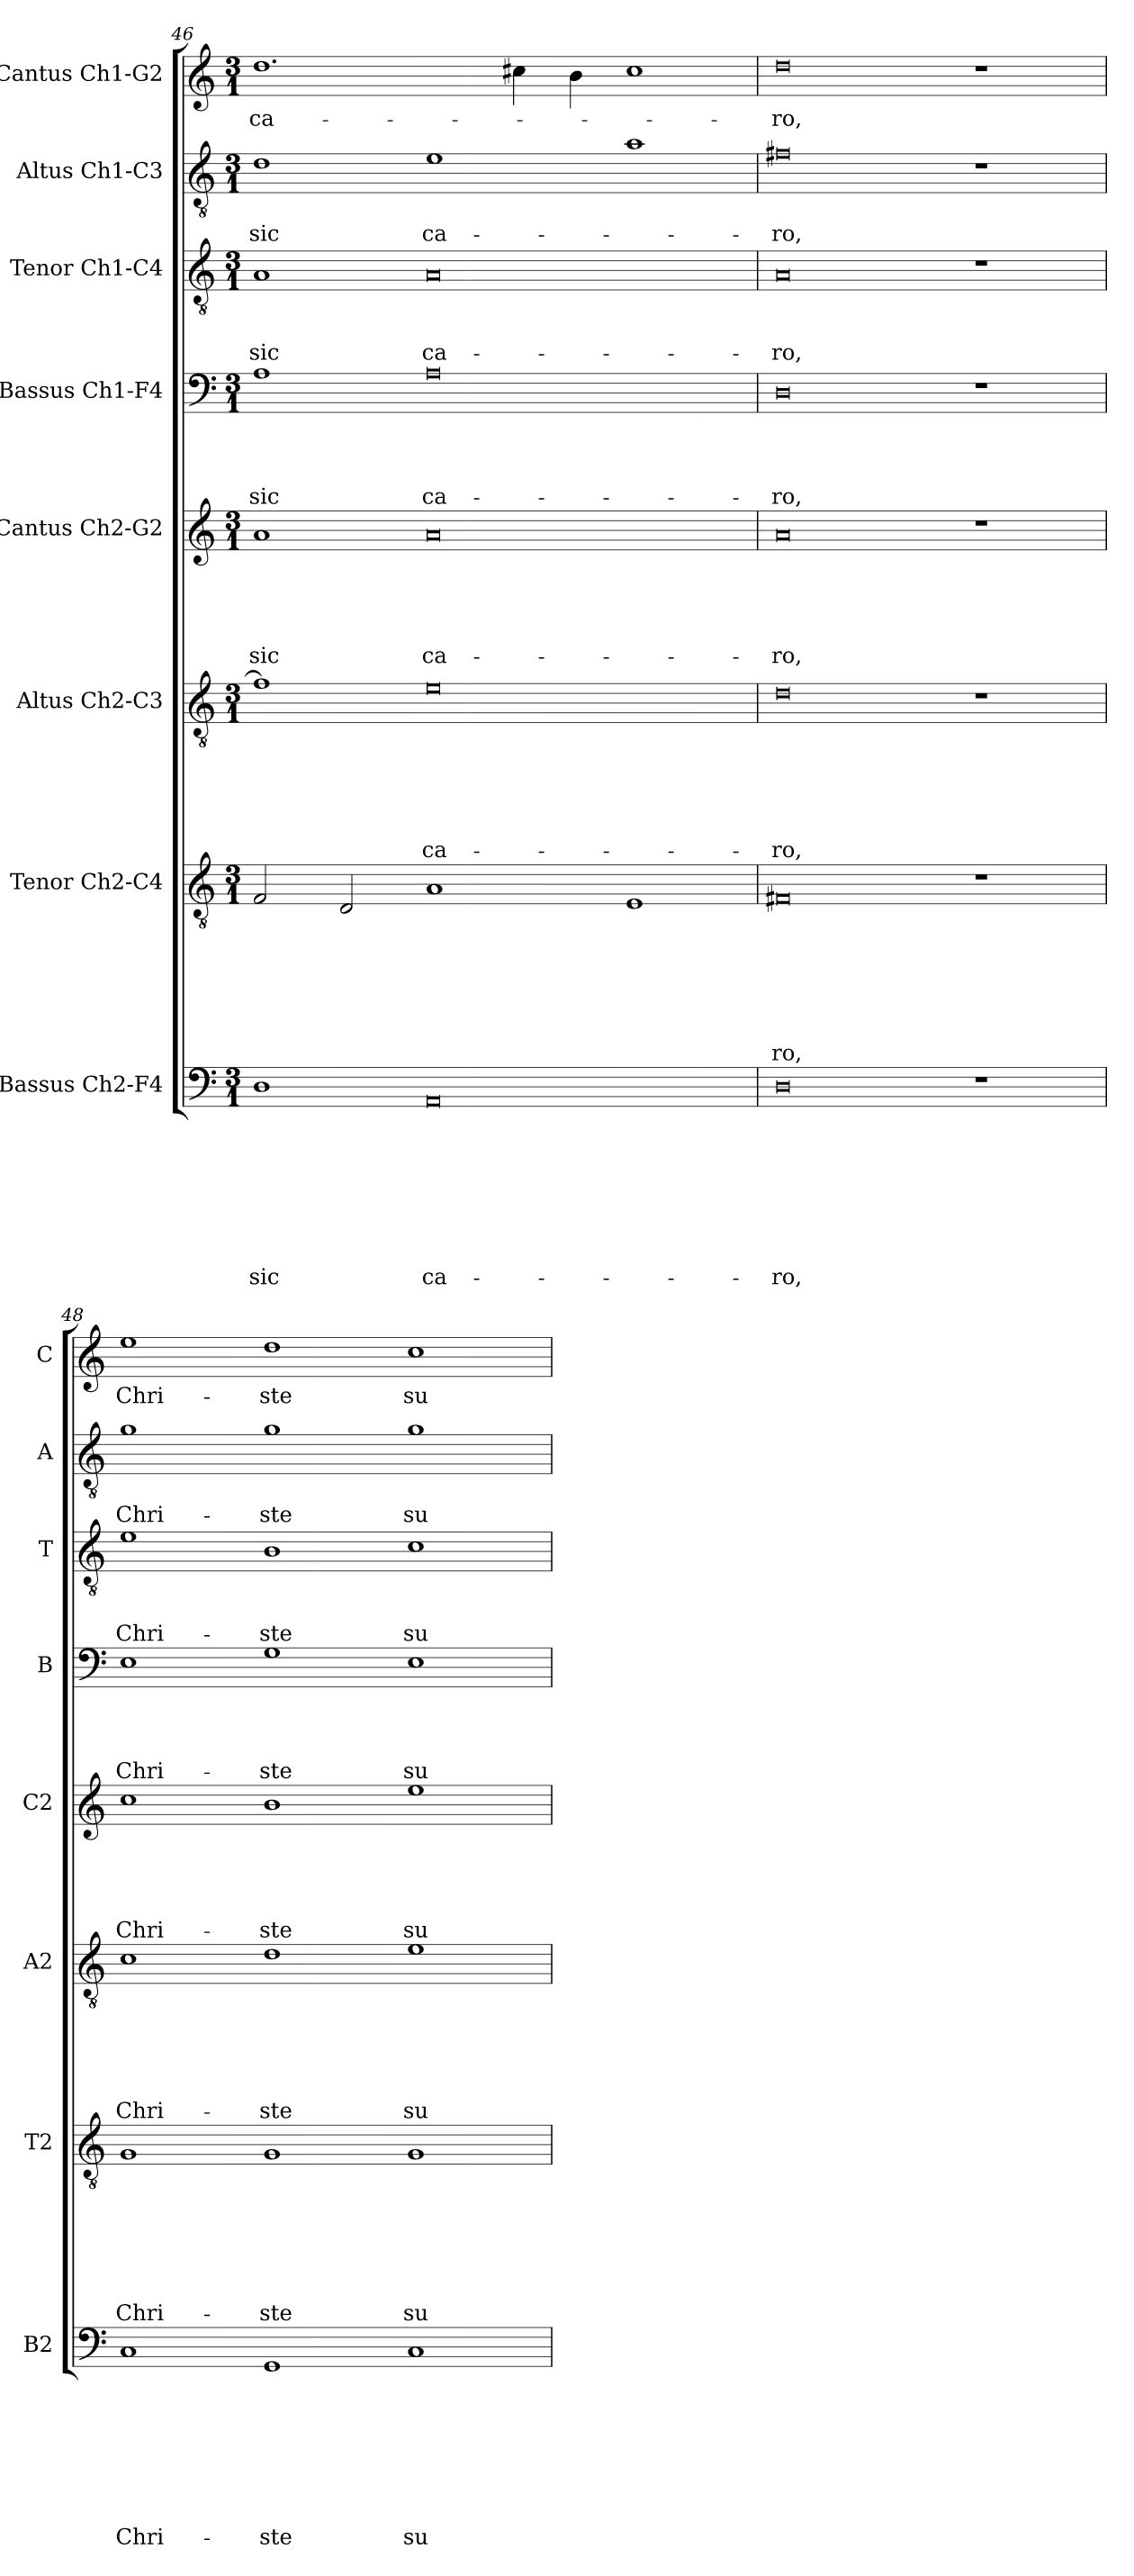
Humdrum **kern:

**kern	**text	**text	**text	**text	**text	**text	**text	**text	**kern	**text	**text	**text	**text	**text	**text	**text	**kern	**text	**text	**text	**text	**text	**text	**kern	**text	**text	**text	**text	**text	**kern	**text	**text	**text	**text	**kern	**text	**text	**text	**kern	**text	**text	**kern	**text
*part8	*part8	*part8	*part8	*part8	*part8	*part8	*part8	*part8	*part7	*part7	*part7	*part7	*part7	*part7	*part7	*part7	*part6	*part6	*part6	*part6	*part6	*part6	*part6	*part5	*part5	*part5	*part5	*part5	*part5	*part4	*part4	*part4	*part4	*part4	*part3	*part3	*part3	*part3	*part2	*part2	*part2	*part1	*part1
*staff8	*staff8	*staff8	*staff8	*staff8	*staff8	*staff8	*staff8	*staff8	*staff7	*staff7	*staff7	*staff7	*staff7	*staff7	*staff7	*staff7	*staff6	*staff6	*staff6	*staff6	*staff6	*staff6	*staff6	*staff5	*staff5	*staff5	*staff5	*staff5	*staff5	*staff4	*staff4	*staff4	*staff4	*staff4	*staff3	*staff3	*staff3	*staff3	*staff2	*staff2	*staff2	*staff1	*staff1
*I"Bassus Ch2-F4	*	*	*	*	*	*	*	*	*I"Tenor Ch2-C4	*	*	*	*	*	*	*	*I"Altus Ch2-C3	*	*	*	*	*	*	*I"Cantus Ch2-G2	*	*	*	*	*	*I"Bassus Ch1-F4	*	*	*	*	*I"Tenor Ch1-C4	*	*	*	*I"Altus Ch1-C3	*	*	*I"Cantus Ch1-G2	*
*I'B2	*	*	*	*	*	*	*	*	*I'T2	*	*	*	*	*	*	*	*I'A2	*	*	*	*	*	*	*I'C2	*	*	*	*	*	*I'B	*	*	*	*	*I'T	*	*	*	*I'A	*	*	*I'C	*
!!LO:LB:g=z
*clefF4	*	*	*	*	*	*	*	*	*clefGv2	*	*	*	*	*	*	*	*clefGv2	*	*	*	*	*	*	*clefG2	*	*	*	*	*	*clefF4	*	*	*	*	*clefGv2	*	*	*	*clefGv2	*	*	*clefG2	*
*k[]	*	*	*	*	*	*	*	*	*k[]	*	*	*	*	*	*	*	*k[]	*	*	*	*	*	*	*k[]	*	*	*	*	*	*k[]	*	*	*	*	*k[]	*	*	*	*k[]	*	*	*k[]	*
*C:	*	*	*	*	*	*	*	*	*C:	*	*	*	*	*	*	*	*C:	*	*	*	*	*	*	*C:	*	*	*	*	*	*C:	*	*	*	*	*C:	*	*	*	*C:	*	*	*C:	*
*M3/1	*	*	*	*	*	*	*	*	*M3/1	*	*	*	*	*	*	*	*M3/1	*	*	*	*	*	*	*M3/1	*	*	*	*	*	*M3/1	*	*	*	*	*M3/1	*	*	*	*M3/1	*	*	*M3/1	*
=46	=46	=46	=46	=46	=46	=46	=46	=46	=46	=46	=46	=46	=46	=46	=46	=46	=46	=46	=46	=46	=46	=46	=46	=46	=46	=46	=46	=46	=46	=46	=46	=46	=46	=46	=46	=46	=46	=46	=46	=46	=46	=46	=46
!	!	!	!	!	!	!	!	!LO:LY:b	!	!	!	!	!	!	!	!	!	!	!	!	!	!	!	!	!	!	!	!	!LO:LY:b	!	!	!	!	!LO:LY:b	!	!	!	!LO:LY:b	!	!	!LO:LY:b	!	!LO:LY:b
1D	.	.	.	.	.	.	.	sic	2F/	.	.	.	.	.	.	.	1f]	.	.	.	.	.	.	1a	.	.	.	.	sic	1A	.	.	.	sic	1A	.	.	sic	1d	.	sic	1.dd	ca-
.	.	.	.	.	.	.	.	.	2D/	.	.	.	.	.	.	.	.	.	.	.	.	.	.	.	.	.	.	.	.	.	.	.	.	.	.	.	.	.	.	.	.	.	.
!	!	!	!	!	!	!	!	!LO:LY:b	!	!	!	!	!	!	!	!	!	!	!	!	!	!	!LO:LY:b	!	!	!	!	!	!LO:LY:b	!	!	!	!	!LO:LY:b	!	!	!	!LO:LY:b	!	!	!LO:LY:b	!	!
0AA	.	.	.	.	.	.	.	ca-	1A	.	.	.	.	.	.	.	0e	.	.	.	.	.	ca-	0a	.	.	.	.	ca-	0A	.	.	.	ca-	0A	.	.	ca-	1e	.	ca-	.	.
.	.	.	.	.	.	.	.	.	.	.	.	.	.	.	.	.	.	.	.	.	.	.	.	.	.	.	.	.	.	.	.	.	.	.	.	.	.	.	.	.	.	4cc#X\	.
.	.	.	.	.	.	.	.	.	.	.	.	.	.	.	.	.	.	.	.	.	.	.	.	.	.	.	.	.	.	.	.	.	.	.	.	.	.	.	.	.	.	4b\	.
.	.	.	.	.	.	.	.	.	1E	.	.	.	.	.	.	.	.	.	.	.	.	.	.	.	.	.	.	.	.	.	.	.	.	.	.	.	.	.	1a	.	.	1cc#	.
=47	=47	=47	=47	=47	=47	=47	=47	=47	=47	=47	=47	=47	=47	=47	=47	=47	=47	=47	=47	=47	=47	=47	=47	=47	=47	=47	=47	=47	=47	=47	=47	=47	=47	=47	=47	=47	=47	=47	=47	=47	=47	=47	=47
!	!	!	!	!	!	!	!	!LO:LY:b	!	!	!	!	!	!	!	!LO:LY:b	!	!	!	!	!	!	!LO:LY:b	!	!	!	!	!	!LO:LY:b	!	!	!	!	!LO:LY:b	!	!	!	!LO:LY:b	!	!	!LO:LY:b	!	!LO:LY:b
0D	.	.	.	.	.	.	.	-ro,	0F#X	.	.	.	.	.	.	-ro,	0d	.	.	.	.	.	-ro,	0a	.	.	.	.	-ro,	0D	.	.	.	-ro,	0A	.	.	-ro,	0f#X	.	-ro,	0dd	-ro,
1r	.	.	.	.	.	.	.	.	1r	.	.	.	.	.	.	.	1r	.	.	.	.	.	.	1r	.	.	.	.	.	1r	.	.	.	.	1r	.	.	.	1r	.	.	1r	.
=48	=48	=48	=48	=48	=48	=48	=48	=48	=48	=48	=48	=48	=48	=48	=48	=48	=48	=48	=48	=48	=48	=48	=48	=48	=48	=48	=48	=48	=48	=48	=48	=48	=48	=48	=48	=48	=48	=48	=48	=48	=48	=48	=48
!	!	!	!	!	!	!	!	!LO:LY:b	!	!	!	!	!	!	!	!LO:LY:b	!	!	!	!	!	!	!LO:LY:b	!	!	!	!	!	!LO:LY:b	!	!	!	!	!LO:LY:b	!	!	!	!LO:LY:b	!	!	!LO:LY:b	!	!LO:LY:b
1C	.	.	.	.	.	.	.	Chri-	1G	.	.	.	.	.	.	Chri-	1c	.	.	.	.	.	Chri-	1cc	.	.	.	.	Chri-	1E	.	.	.	Chri-	1e	.	.	Chri-	1g	.	Chri-	1ee	Chri-
!	!	!	!	!	!	!	!	!LO:LY:b	!	!	!	!	!	!	!	!LO:LY:b	!	!	!	!	!	!	!LO:LY:b	!	!	!	!	!	!LO:LY:b	!	!	!	!	!LO:LY:b	!	!	!	!LO:LY:b	!	!	!LO:LY:b	!	!LO:LY:b
1GG	.	.	.	.	.	.	.	-ste	1G	.	.	.	.	.	.	-ste	1d	.	.	.	.	.	-ste	1b	.	.	.	.	-ste	1G	.	.	.	-ste	1B	.	.	-ste	1g	.	-ste	1dd	-ste
!	!	!	!	!	!	!	!	!LO:LY:b	!	!	!	!	!	!	!	!LO:LY:b	!	!	!	!	!	!	!LO:LY:b	!	!	!	!	!	!LO:LY:b	!	!	!	!	!LO:LY:b	!	!	!	!LO:LY:b	!	!	!LO:LY:b	!	!LO:LY:b
1C	.	.	.	.	.	.	.	su-	1G	.	.	.	.	.	.	su-	1e	.	.	.	.	.	su-	1ee	.	.	.	.	su-	1E	.	.	.	su-	1c	.	.	su-	1g	.	su-	1cc	su-
=	=	=	=	=	=	=	=	=	=	=	=	=	=	=	=	=	=	=	=	=	=	=	=	=	=	=	=	=	=	=	=	=	=	=	=	=	=	=	=	=	=	=	=
*-	*-	*-	*-	*-	*-	*-	*-	*-	*-	*-	*-	*-	*-	*-	*-	*-	*-	*-	*-	*-	*-	*-	*-	*-	*-	*-	*-	*-	*-	*-	*-	*-	*-	*-	*-	*-	*-	*-	*-	*-	*-	*-	*-
